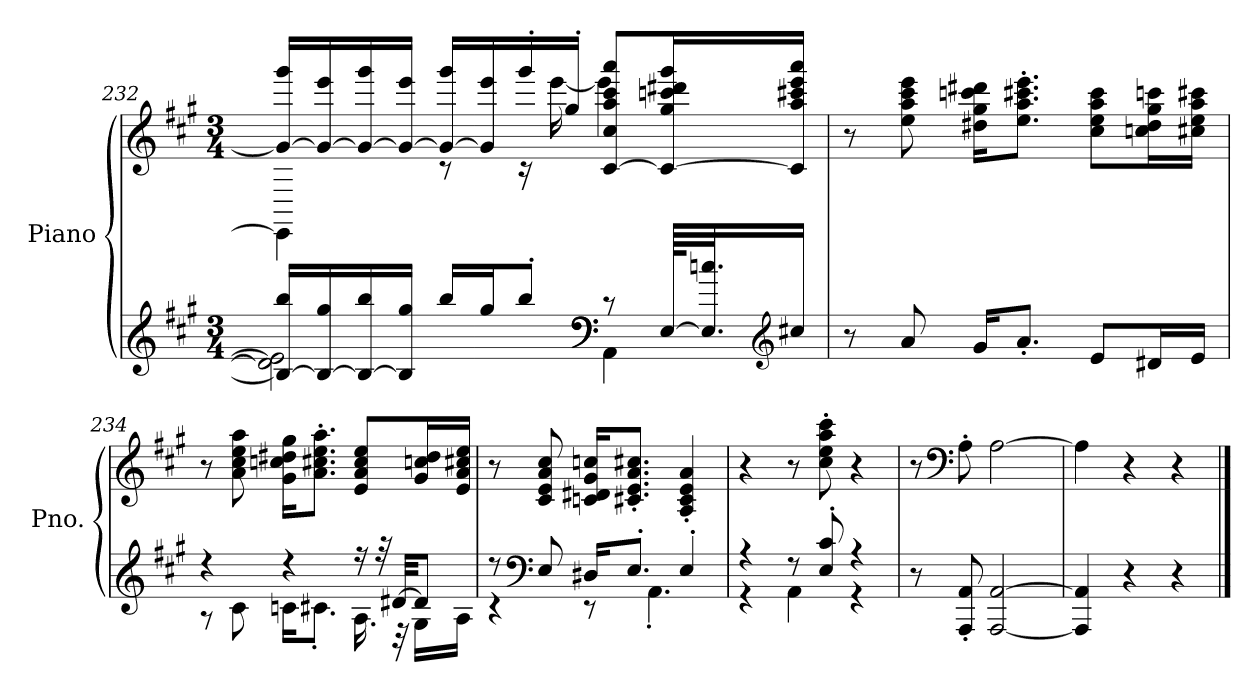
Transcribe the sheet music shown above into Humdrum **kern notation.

**kern	**kern
*part1	*part1
*staff2	*staff1
*I"Piano	*
*I'Pno.	*
*clefG2	*clefG2
*k[f#c#g#]	*k[f#c#g#]
*M3/4	*M3/4
=232	=232
*^	*^
16B/_ 16bb/LL	2d\] 2e\]	16g#/_ 16ggg#/LL	4EE\]
16B/_ 16gg#/	.	16g#/_ 16eee/	.
16B/_ 16bb/	.	16g#/_ 16ggg#/	.
16B/] 16gg#/JJ	.	16g#/_ 16eee/JJ	.
16bb/LL	.	16g#/_ 16ggg#/LL	8r
16gg#/J	.	16g#/] 16eee/	.
8bb'/J	.	16ggg#'/	16r
.	.	16gg#'/JJ	[16eee\
*clefF4	*	*	*
8r	4AA\	[8c#/ 8cc#/ 8aa/ 8ccc#/ 8aaa/L	4eee\]
[64E/KLLL	.	16c#/_ 16gg#/ 16cccn/ 16ddd#X/ 16ggg#/L	.
32.E/] 32.ccn/J	.	.	.
*clefG2	*	*	*
16cc#X/JJ	.	16c#/] 16aa/ 16ccc#X/ 16eee/ 16aaa/JJ	.
*v	*v	*	*
*	*v	*v
!!LO:LB:g=z
=233	=233
8r	8r
8a/	8ee\ 8aa\ 8ccc#\ 8eee\
16g#/KL	16dd#X\ 16gg#\ 16cccn\ 16ddd#X\KL
8.a'/J	8.ee\' 8.aa\' 8.ccc#X\' 8.eee\'J
8e/L	8cc#\ 8ee\ 8aa\ 8ccc#\L
16d#X/L	16ccn\ 16dd#\ 16gg#\ 16cccn\L
16e/JJ	16cc#X\ 16ee\ 16aa\ 16ccc#X\JJ
=234	=234
*^	*
4r	8r	8r
.	8c#\	8a\ 8cc#\ 8ee\ 8aa\
4r	16cn\KL	16g#\ 16ccn\ 16dd#X\ 16gg#\KL
.	8.c#X'\J	8.a\' 8.cc#X\' 8.ee\' 8.aa\'J
16r	16.A\	8e/ 8a/ 8cc#/ 8ee/L
32r	.	.
[32d#X/KKL	32r	.
8d#/J]	16G#\LL	16g#/ 16ccn/ 16dd#/L
.	16A\JJ	16e/ 16a/ 16cc#X/ 16ee/JJ
=235	=235	=235
8r	4r	8r
*clefF4	*	*
8E/	.	8c#/ 8e/ 8a/ 8cc#/
16D#X/KL	8r	16cn/ 16d#X/ 16g#/ 16ccn/KL
8.E'/J	.	8.c#X/' 8.e/' 8.a/' 8.cc#X/'J
.	4.AA'\	.
4E'/	.	4A/' 4c#/' 4e/' 4a/'
=236	=236	=236
4r	4r	4r
8r	4AA\	8r
8E/' 8c#/'	.	8cc#\' 8ee\' 8aa\' 8ccc#\'
4r	4r	4r
*v	*v	*
!!LO:PB:g=z
=237	=237
8r	8r
*	*clefF4
8AAA/' 8AA/'	8A'\
[2AAA/ [2AA/	[2A\
=238	=238
4AAA/] 4AA/]	4A\]
4r	4r
4r	4r
==	==
*-	*-
